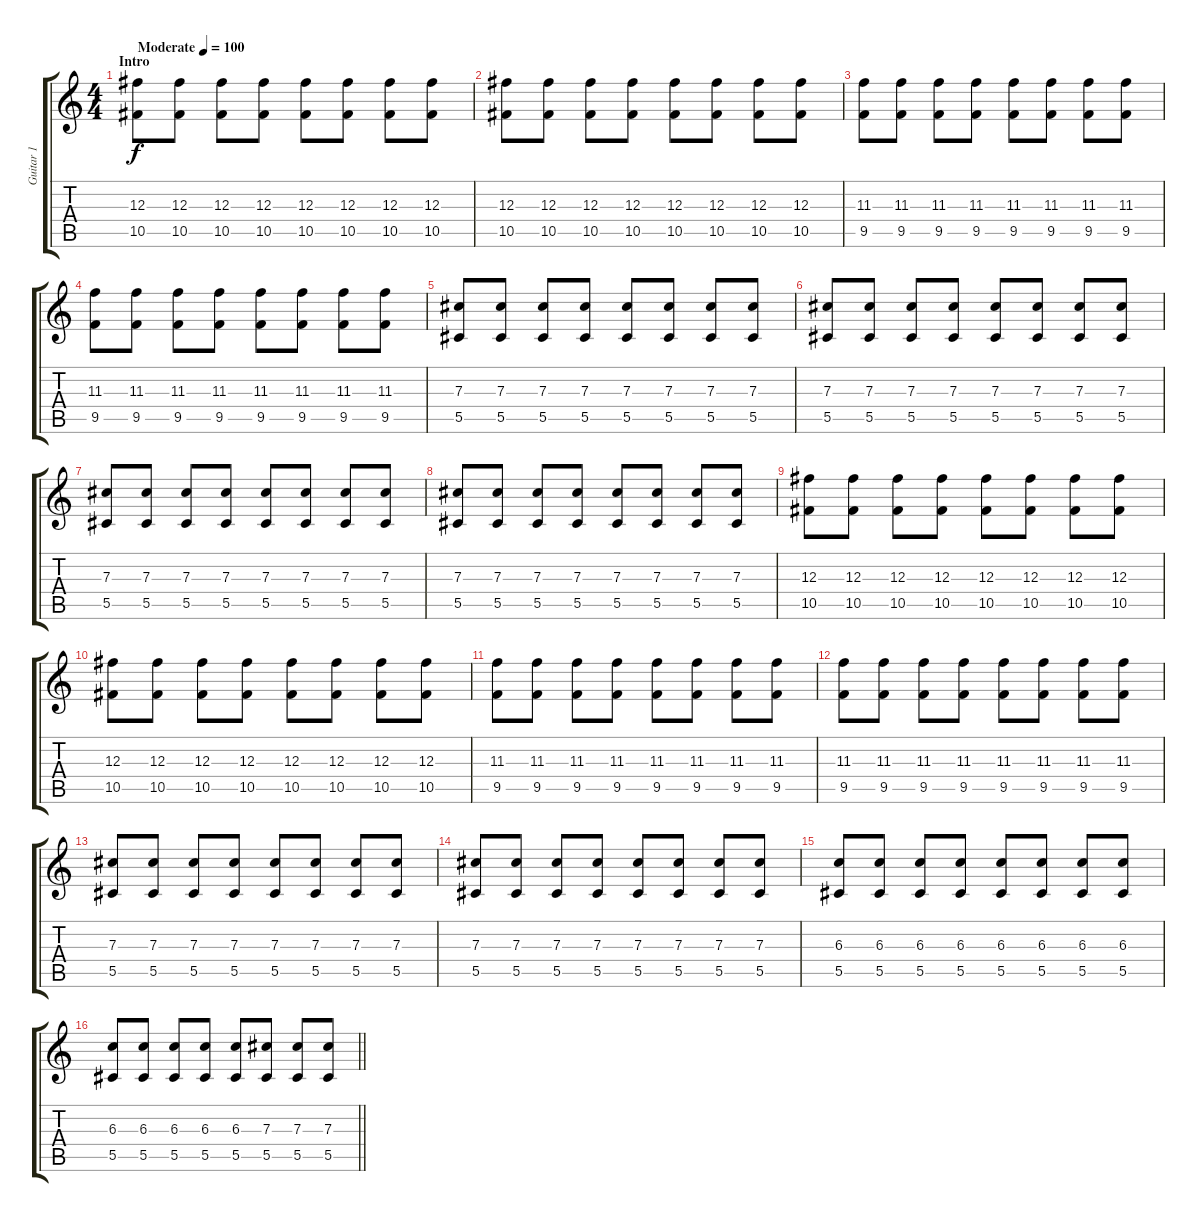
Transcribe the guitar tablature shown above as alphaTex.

\track ("Guitar 1" "Guitar 1") {instrument distortionguitar}
\staff {score tabs}
\tuning (Eb4 Bb3 Gb3 Db3 Ab2 Db2) {hide}
\ts (4 4)
\section ("" "Intro")
\tempo (100 "Moderate")
\clef g2
\ks c
(12.3 10.5).8{dy f instrument distortionguitar} (12.3 10.5).8 (12.3 10.5).8 (12.3 10.5).8 (12.3 10.5).8 (12.3 10.5).8 (12.3 10.5).8 (12.3 10.5).8 |
(12.3 10.5).8 (12.3 10.5).8 (12.3 10.5).8 (12.3 10.5).8 (12.3 10.5).8 (12.3 10.5).8 (12.3 10.5).8 (12.3 10.5).8 |
(11.3 9.5).8 (11.3 9.5).8 (11.3 9.5).8 (11.3 9.5).8 (11.3 9.5).8 (11.3 9.5).8 (11.3 9.5).8 (11.3 9.5).8 |
(11.3 9.5).8 (11.3 9.5).8 (11.3 9.5).8 (11.3 9.5).8 (11.3 9.5).8 (11.3 9.5).8 (11.3 9.5).8 (11.3 9.5).8 |
(7.3 5.5).8 (7.3 5.5).8 (7.3 5.5).8 (7.3 5.5).8 (7.3 5.5).8 (7.3 5.5).8 (7.3 5.5).8 (7.3 5.5).8 |
(7.3 5.5).8 (7.3 5.5).8 (7.3 5.5).8 (7.3 5.5).8 (7.3 5.5).8 (7.3 5.5).8 (7.3 5.5).8 (7.3 5.5).8 |
(7.3 5.5).8 (7.3 5.5).8 (7.3 5.5).8 (7.3 5.5).8 (7.3 5.5).8 (7.3 5.5).8 (7.3 5.5).8 (7.3 5.5).8 |
(7.3 5.5).8 (7.3 5.5).8 (7.3 5.5).8 (7.3 5.5).8 (7.3 5.5).8 (7.3 5.5).8 (7.3 5.5).8 (7.3 5.5).8 |
(12.3 10.5).8 (12.3 10.5).8 (12.3 10.5).8 (12.3 10.5).8 (12.3 10.5).8 (12.3 10.5).8 (12.3 10.5).8 (12.3 10.5).8 |
(12.3 10.5).8 (12.3 10.5).8 (12.3 10.5).8 (12.3 10.5).8 (12.3 10.5).8 (12.3 10.5).8 (12.3 10.5).8 (12.3 10.5).8 |
(11.3 9.5).8 (11.3 9.5).8 (11.3 9.5).8 (11.3 9.5).8 (11.3 9.5).8 (11.3 9.5).8 (11.3 9.5).8 (11.3 9.5).8 |
(11.3 9.5).8 (11.3 9.5).8 (11.3 9.5).8 (11.3 9.5).8 (11.3 9.5).8 (11.3 9.5).8 (11.3 9.5).8 (11.3 9.5).8 |
(7.3 5.5).8 (7.3 5.5).8 (7.3 5.5).8 (7.3 5.5).8 (7.3 5.5).8 (7.3 5.5).8 (7.3 5.5).8 (7.3 5.5).8 |
(7.3 5.5).8 (7.3 5.5).8 (7.3 5.5).8 (7.3 5.5).8 (7.3 5.5).8 (7.3 5.5).8 (7.3 5.5).8 (7.3 5.5).8 |
(6.3 5.5).8 (6.3 5.5).8 (6.3 5.5).8 (6.3 5.5).8 (6.3 5.5).8 (6.3 5.5).8 (6.3 5.5).8 (6.3 5.5).8 |
\barLineRight lightlight
(6.3 5.5).8 (6.3 5.5).8 (6.3 5.5).8 (6.3 5.5).8 (6.3 5.5).8 (7.3 5.5).8 (7.3 5.5).8 (7.3 5.5).8
